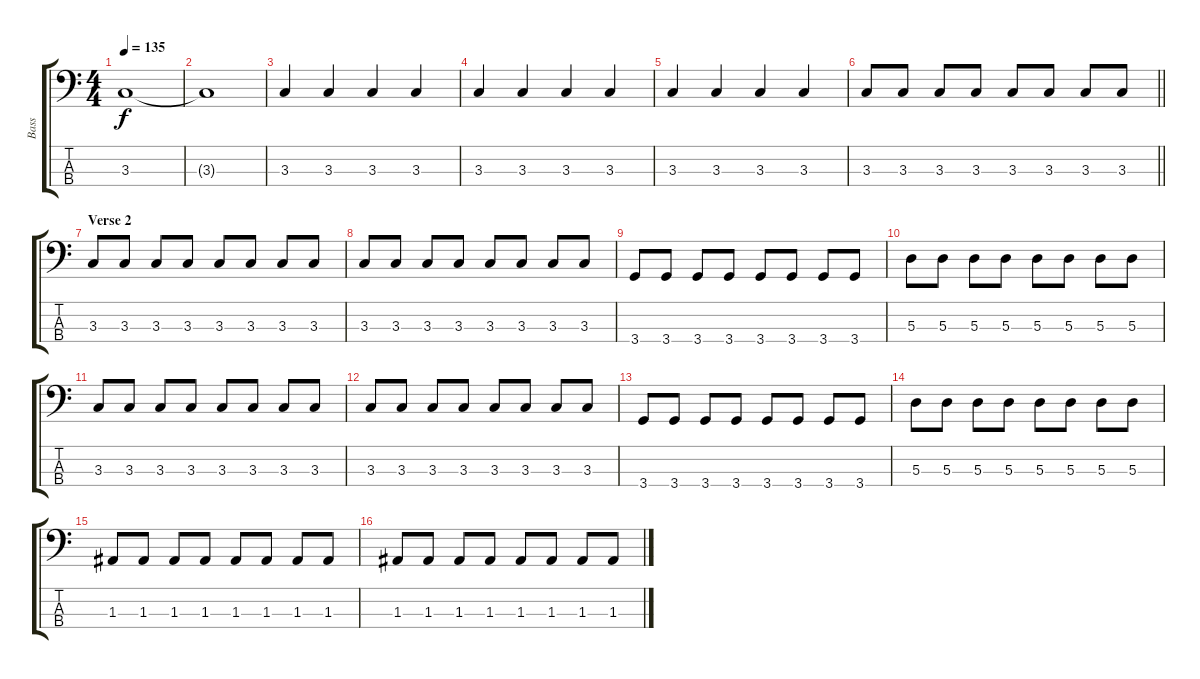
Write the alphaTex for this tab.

\track ("Bass" "Bass") {instrument electricbassfinger}
\staff {score tabs}
\tuning (G2 D2 A1 E1) {hide}
\ts (4 4)
\tempo 135
\clef f4
\ks c
3.3.1{dy f} |
3.3{t}.1 |
3.3.4 3.3.4 3.3.4 3.3.4 |
3.3.4 3.3.4 3.3.4 3.3.4 |
3.3.4 3.3.4 3.3.4 3.3.4 |
\barLineRight lightlight
3.3.8 3.3.8 3.3.8 3.3.8 3.3.8 3.3.8 3.3.8 3.3.8 |
\section ("" "Verse 2")
3.3.8 3.3.8 3.3.8 3.3.8 3.3.8 3.3.8 3.3.8 3.3.8 |
3.3.8 3.3.8 3.3.8 3.3.8 3.3.8 3.3.8 3.3.8 3.3.8 |
3.4.8 3.4.8 3.4.8 3.4.8 3.4.8 3.4.8 3.4.8 3.4.8 |
5.3.8 5.3.8 5.3.8 5.3.8 5.3.8 5.3.8 5.3.8 5.3.8 |
3.3.8 3.3.8 3.3.8 3.3.8 3.3.8 3.3.8 3.3.8 3.3.8 |
3.3.8 3.3.8 3.3.8 3.3.8 3.3.8 3.3.8 3.3.8 3.3.8 |
3.4.8 3.4.8 3.4.8 3.4.8 3.4.8 3.4.8 3.4.8 3.4.8 |
5.3.8 5.3.8 5.3.8 5.3.8 5.3.8 5.3.8 5.3.8 5.3.8 |
1.3.8 1.3.8 1.3.8 1.3.8 1.3.8 1.3.8 1.3.8 1.3.8 |
1.3.8 1.3.8 1.3.8 1.3.8 1.3.8 1.3.8 1.3.8 1.3{sl}.8
